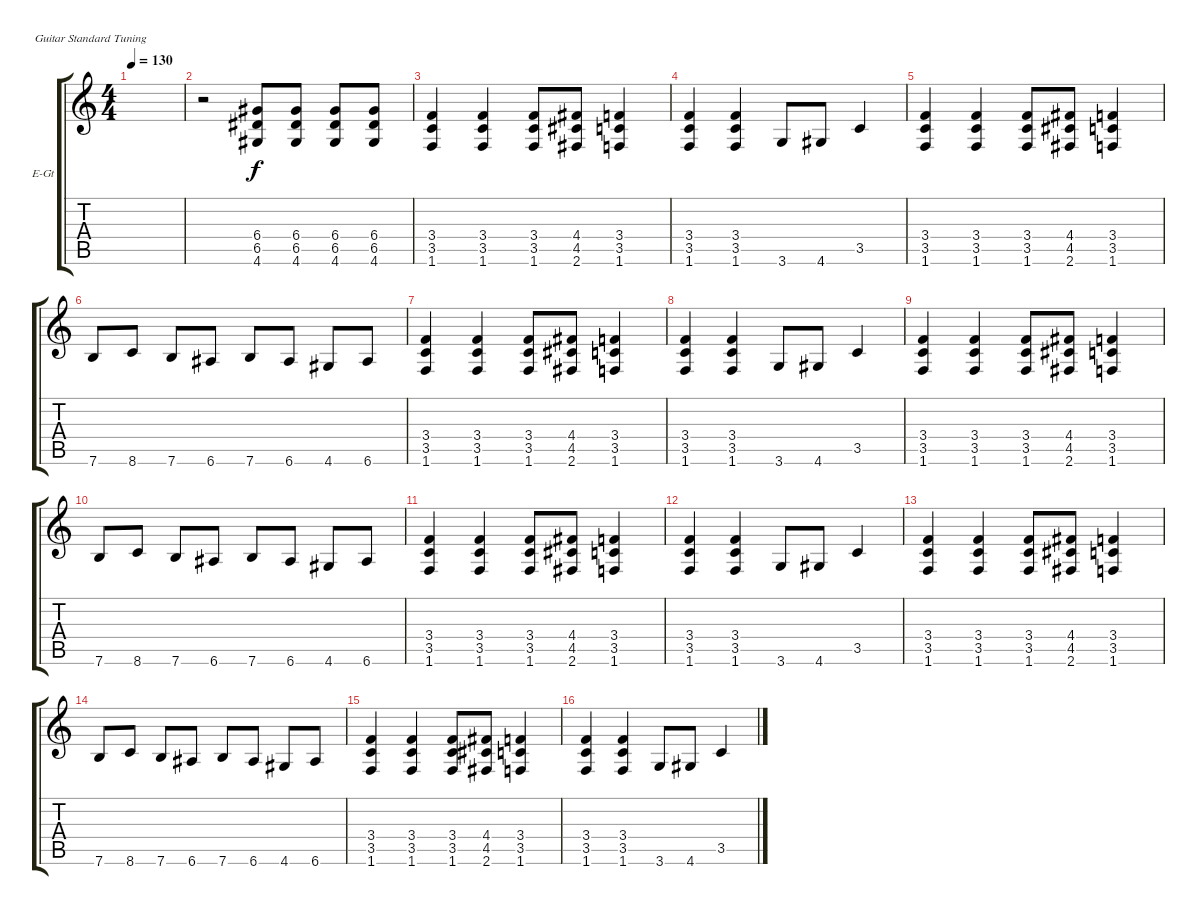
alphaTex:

\defaultSystemsLayout 4
\bracketExtendMode groupsimilarinstruments
\firstSystemTrackNameOrientation horizontal
\otherSystemsTrackNameOrientation horizontal
\track ("Electric Guitar" "E-Gt") {instrument distortionguitar}
\staff {score tabs}
\tuning (E4 B3 G3 D3 A2 E2)
\ts (4 4)
\tempo 130
\clef g2
\ks c
|
r.2 (4.6 6.5 6.4).8 (4.6 6.5 6.4).8 (4.6 6.5 6.4).8 (4.6 6.5 6.4).8 |
(1.6 3.5 3.4).4 (1.6 3.5 3.4).4 (1.6 3.5 3.4).8 (2.6 4.5 4.4).8 (1.6 3.5 3.4).4 |
(1.6 3.5 3.4).4 (1.6 3.5 3.4).4 3.6.8 4.6.8 3.5.4 |
(1.6 3.5 3.4).4 (1.6 3.5 3.4).4 (1.6 3.5 3.4).8 (2.6 4.5 4.4).8 (1.6 3.5 3.4).4 |
7.6.8 8.6.8 7.6.8 6.6.8 7.6.8 6.6.8 4.6.8 6.6.8 |
(1.6 3.5 3.4).4 (1.6 3.5 3.4).4 (1.6 3.5 3.4).8 (2.6 4.5 4.4).8 (1.6 3.5 3.4).4 |
(1.6 3.5 3.4).4 (1.6 3.4 3.5).4 3.6.8 4.6.8 3.5.4 |
(1.6 3.5 3.4).4 (1.6 3.5 3.4).4 (1.6 3.5 3.4).8 (2.6 4.5 4.4).8 (1.6 3.5 3.4).4 |
7.6.8 8.6.8 7.6.8 6.6.8 7.6.8 6.6.8 4.6.8 6.6.8 |
(1.6 3.5 3.4).4 (1.6 3.5 3.4).4 (1.6 3.5 3.4).8 (2.6 4.5 4.4).8 (1.6 3.5 3.4).4 |
(1.6 3.5 3.4).4 (1.6 3.5 3.4).4 3.6.8 4.6.8 3.5.4 |
(1.6 3.5 3.4).4 (1.6 3.5 3.4).4 (1.6 3.5 3.4).8 (2.6 4.5 4.4).8 (1.6 3.5 3.4).4 |
7.6.8 8.6.8 7.6.8 6.6.8 7.6.8 6.6.8 4.6.8 6.6.8 |
(1.6 3.5 3.4).4 (1.6 3.5 3.4).4 (1.6 3.5 3.4).8 (2.6 4.5 4.4).8 (1.6 3.5 3.4).4 |
(1.6 3.5 3.4).4 (1.6 3.5 3.4).4 3.6.8 4.6.8 3.5.4
